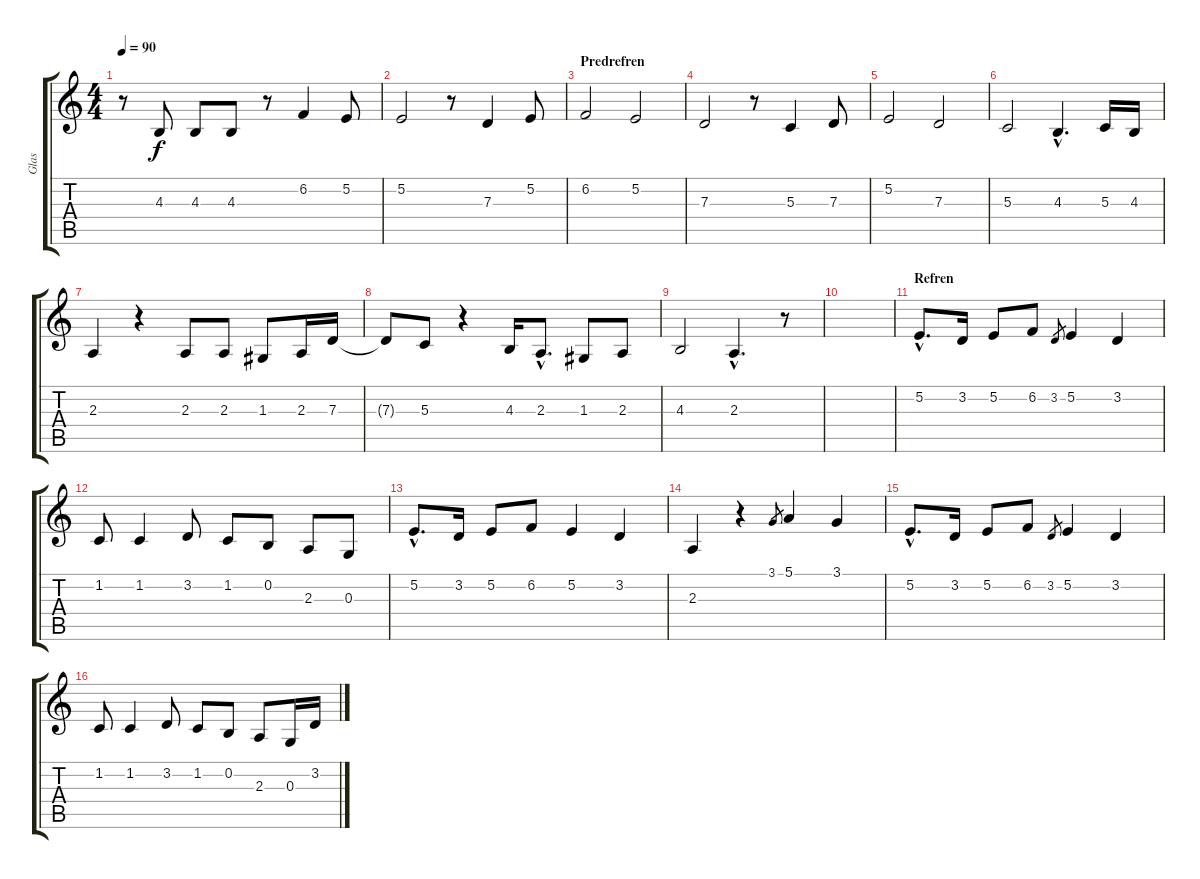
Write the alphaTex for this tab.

\track ("Glas" "Glas") {instrument oboe}
\staff {score tabs}
\tuning (E4 B3 G3 D3 A2 E2) {hide}
\ts (4 4)
\tempo 90
\clef g2
\ks c
r.8{dy f} 4.3.8 4.3.8 4.3.8 r.8 6.2.4 5.2.8 |
5.2.2 r.8 7.3.4 5.2.8 |
\section ("" "Predrefren")
6.2.2 5.2.2 |
7.3.2 r.8 5.3.4 7.3.8 |
5.2.2 7.3.2 |
5.3.2 4.3{hac}.4{d} 5.3.16 4.3.16 |
2.3.4 r.4 2.3.8 2.3.8 1.3.8 2.3.16 7.3.16 |
7.3{t}.8 5.3.8 r.4 4.3.16 2.3{hac}.8{d} 1.3.8 2.3.8 |
4.3.2 2.3{hac}.4{d} r.8 |
|
\section ("" "Refren")
5.2{hac}.8{d} 3.2.16 5.2.8 6.2.8 3.2.8{gr} 5.2.4 3.2.4 |
1.2.8 1.2.4 3.2.8 1.2.8 0.2.8 2.3.8 0.3.8 |
5.2{hac}.8{d} 3.2.16 5.2.8 6.2.8 5.2.4 3.2.4 |
2.3.4 r.4 3.1.8{gr} 5.1.4 3.1.4 |
5.2{hac}.8{d} 3.2.16 5.2.8 6.2.8 3.2.8{gr} 5.2.4 3.2.4 |
1.2.8 1.2.4 3.2.8 1.2.8 0.2.8 2.3.8 0.3.16 3.2.16
